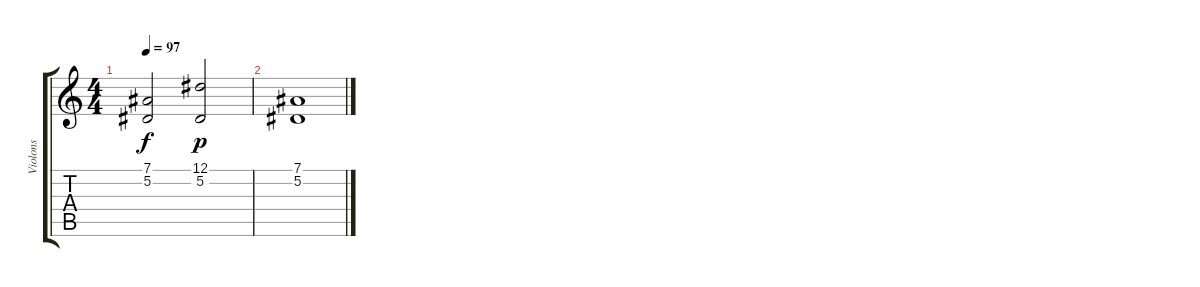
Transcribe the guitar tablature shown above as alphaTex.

\track ("Violons" "Violons") {instrument stringensemble1}
\staff {score tabs}
\tuning (Eb4 Bb3 Gb3 Db3 Ab2 Eb2) {hide}
\ts (4 4)
\tempo 97
\clef g2
\ks c
(7.1{t} 5.2{t}).2{dy f} (12.1 5.2).2{dy p} |
(7.1 5.2).1
